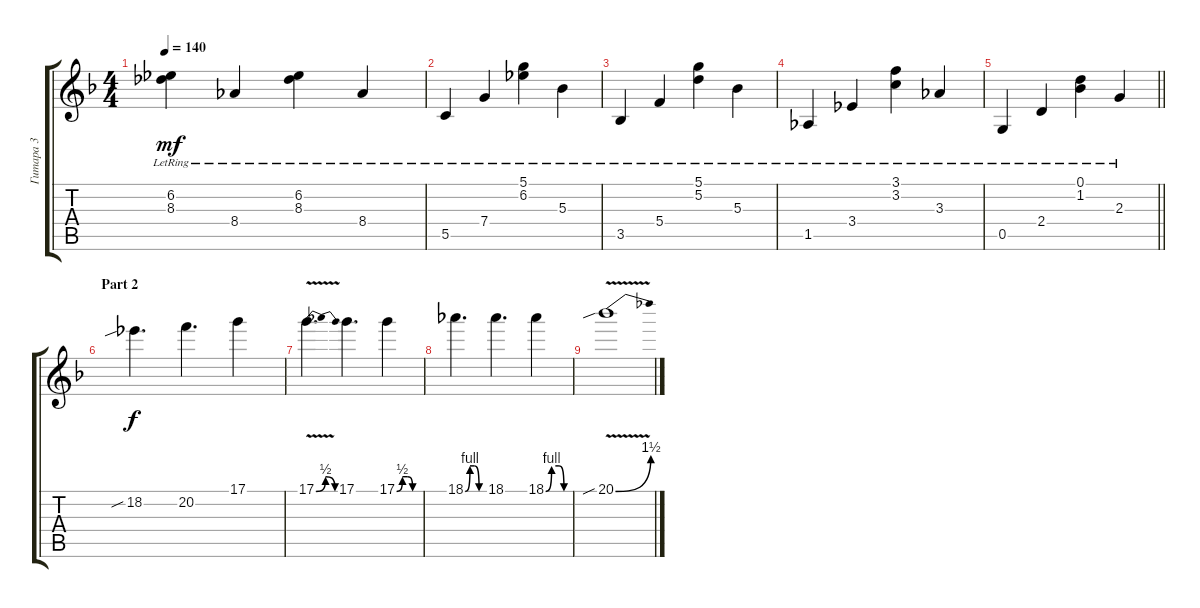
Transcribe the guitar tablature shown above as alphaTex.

\track ("Гитара 3" "Гитара 3") {instrument electricguitarclean}
\staff {score tabs}
\tuning (D4 A3 F3 C3 G2 D2) {hide}
\ts (4 4)
\tempo 140
\clef g2
\ks dminor
(6.2{lr} 8.3).4{dy mf} 8.4{lr}.4 (6.2{lr} 8.3{lr}).4 8.4{lr}.4 |
5.5{lr}.4 7.4{lr}.4 (5.1{lr} 6.2{lr}).4 5.3{lr}.4 |
3.5{lr}.4 5.4{lr}.4 (5.1{lr} 5.2{lr}).4 5.3{lr}.4 |
1.5{lr}.4 3.4{lr}.4 (3.1{lr} 3.2{lr}).4 3.3{lr}.4 |
\barLineRight lightlight
0.5{lr}.4 2.4{lr}.4 (0.1{lr} 1.2{lr}).4 2.3{lr}.4 |
\section ("" "Part 2")
18.2{sib}.4{d dy f balance 8 instrument distortionguitar} 20.2.4{d} 17.1.4 |
17.1{be (bendrelease 0 0 15 2 46 2 60 0) v}.4{d} 17.1.4{d} 17.1{be (custom 0 0 15 2 29 2 42 0 60 0)}.4 |
18.1{be (custom 0 0 15 4 29 4 44 0 60 0)}.4{d} 18.1.4{d} 18.1{be (custom 0 0 15 4 34 4 47 0 60 0)}.4 |
20.1{be (bend 0 0 60 6) v sib}.1
